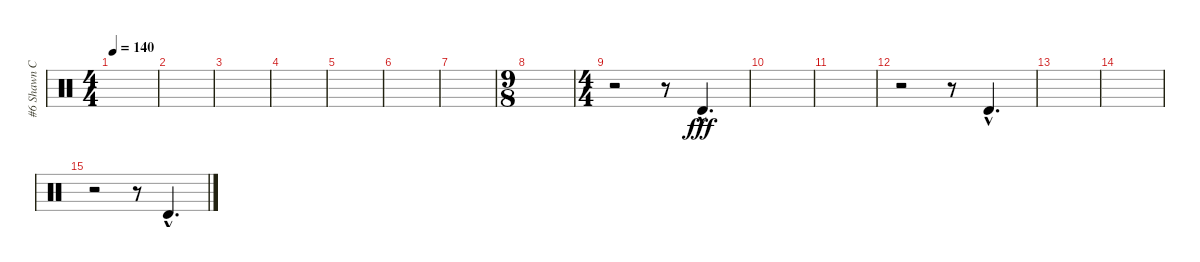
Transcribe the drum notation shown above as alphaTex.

\track ("#6 Shawn Crahan - Percussions" "#6 Shawn C") {instrument percussion}
\staff {score}
\articulation defaults
\ts (4 4)
\tempo 140
\clef neutral
\ks c
|
|
|
|
|
|
|
\ts (9 8)
|
\ts (4 4)
r.2 r.8 "Timbale high (hit)"{hac}.4{d dy fff} |
|
|
r.2 r.8 "Timbale high (hit)"{hac}.4{d} |
|
|
r.2 r.8 "Timbale high (hit)"{hac}.4{d}
